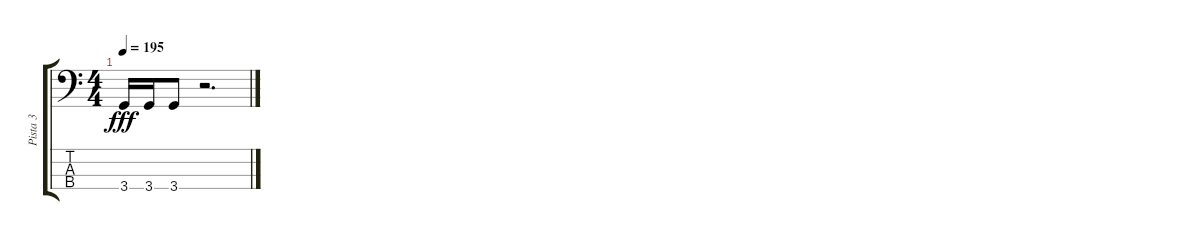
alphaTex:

\track ("Pista 3" "Pista 3") {instrument electricbasspick}
\staff {score tabs}
\tuning (G2 D2 A1 E1) {hide}
\ts (4 4)
\tempo 195
\clef f4
\ks c
3.4.16{dy fff} 3.4.16 3.4.8 r.2{d}
